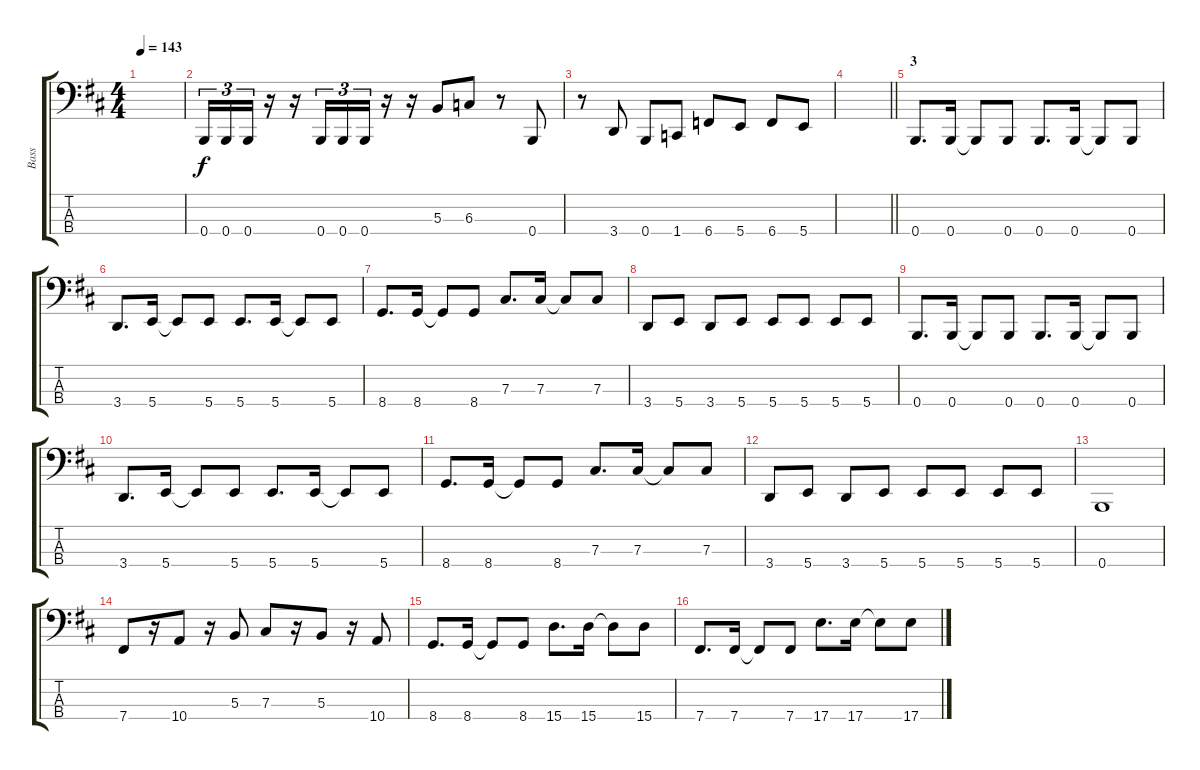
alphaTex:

\track ("Bass" "Bass") {instrument electricbasspick}
\staff {score tabs}
\tuning (E2 B1 Gb1 B0) {hide}
\ts (4 4)
\tempo 143
\clef f4
\ks bminor
|
0.4.16{tu (3 2)} 0.4.16{tu (3 2)} 0.4.16{tu (3 2)} r.16 r.16 0.4.16{tu (3 2)} 0.4.16{tu (3 2)} 0.4.16{tu (3 2)} r.16 r.16 5.3.8 6.3.8 r.8 0.4.8 |
r.8 3.4.8 0.4.8 1.4.8 6.4.8 5.4.8 6.4.8 5.4.8 |
\barLineRight lightlight
|
\section ("" "3")
0.4.8{d} 0.4.16 0.4{t}.8 0.4.8 0.4.8{d} 0.4.16 0.4{t}.8 0.4.8 |
3.4.8{d} 5.4.16 5.4{t}.8 5.4.8 5.4.8{d} 5.4.16 5.4{t}.8 5.4.8 |
8.4.8{d} 8.4.16 8.4{t}.8 8.4.8 7.3.8{d} 7.3.16 7.3{t}.8 7.3.8 |
3.4.8 5.4.8 3.4.8 5.4.8 5.4.8 5.4.8 5.4.8 5.4.8 |
0.4.8{d} 0.4.16 0.4{t}.8 0.4.8 0.4.8{d} 0.4.16 0.4{t}.8 0.4.8 |
3.4.8{d} 5.4.16 5.4{t}.8 5.4.8 5.4.8{d} 5.4.16 5.4{t}.8 5.4.8 |
8.4.8{d} 8.4.16 8.4{t}.8 8.4.8 7.3.8{d} 7.3.16 7.3{t}.8 7.3.8 |
3.4.8 5.4.8 3.4.8 5.4.8 5.4.8 5.4.8 5.4.8 5.4.8 |
0.4.1 |
7.4.8 r.16 10.4.8 r.16 5.3.8 7.3.8 r.16 5.3.8 r.16 10.4.8 |
8.4.8{d} 8.4.16 8.4{t}.8 8.4.8 15.4.8{d} 15.4.16 15.4{t}.8 15.4.8 |
7.4.8{d} 7.4.16 7.4{t}.8 7.4.8 17.4.8{d} 17.4.16 17.4{t}.8 17.4.8
